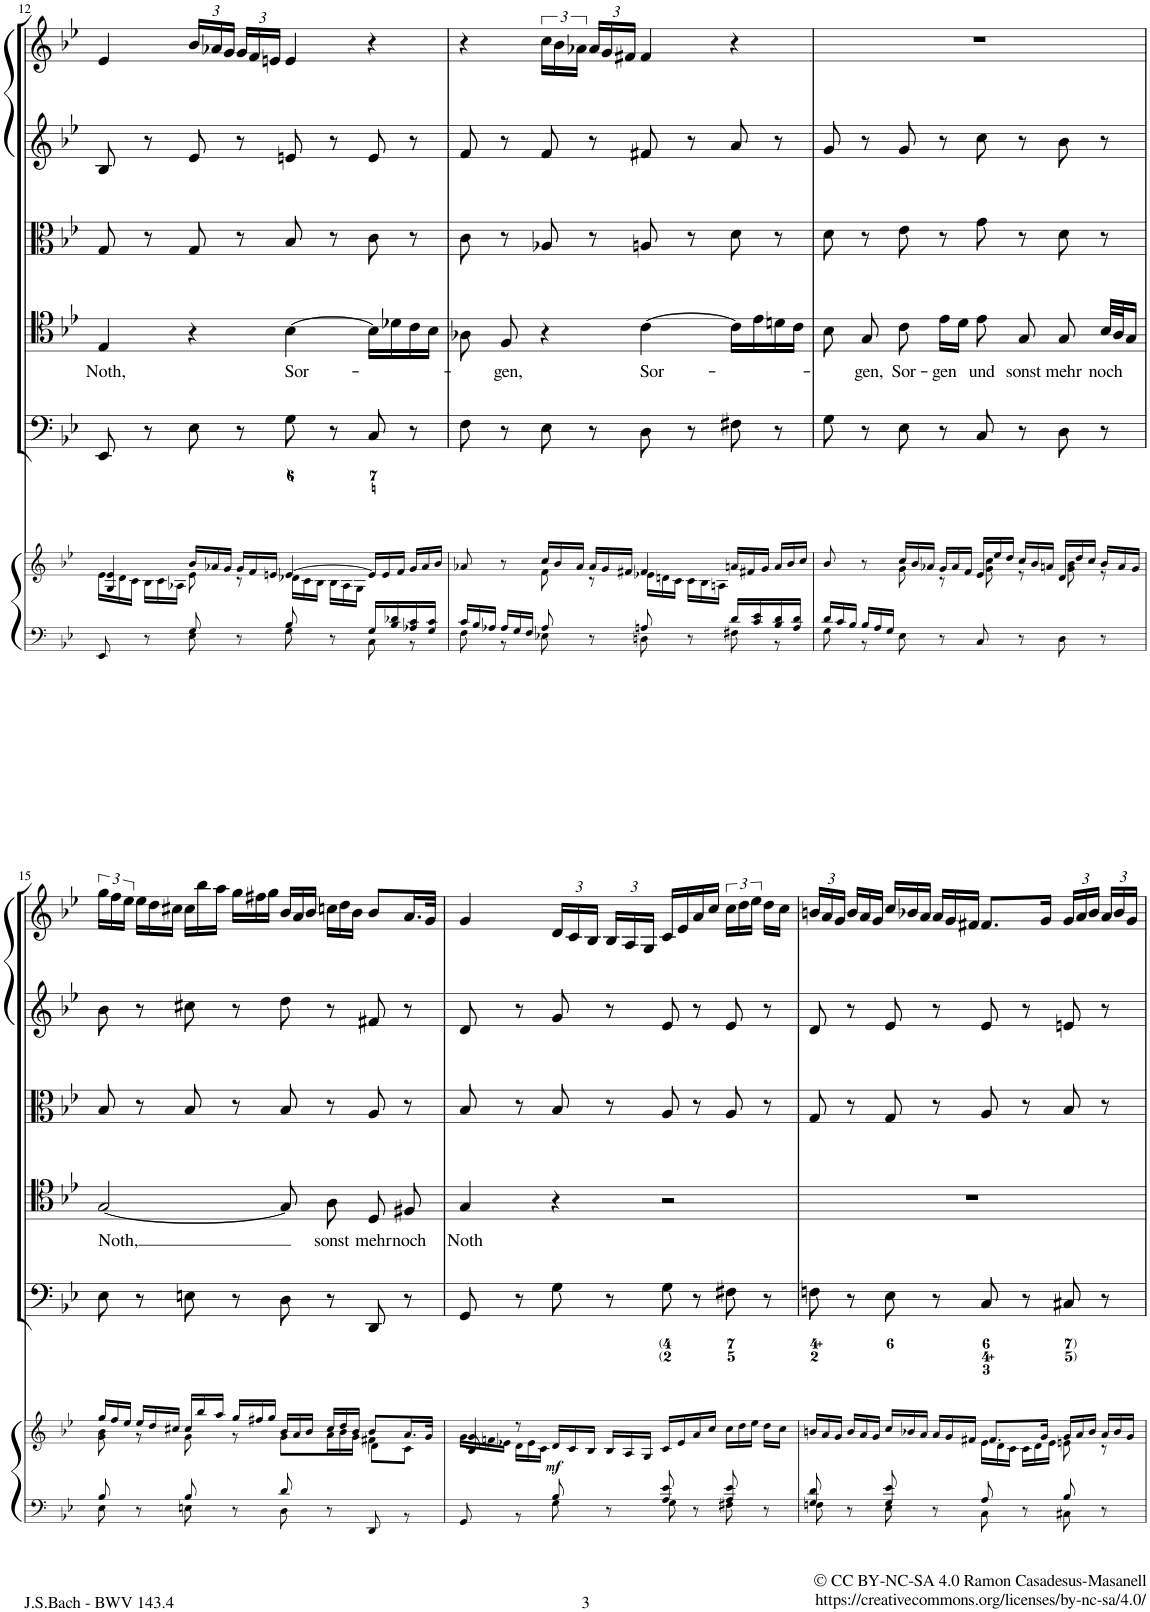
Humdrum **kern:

**kern	**kern	**dynam	**kern	**kern	**text	**kern	**kern	**kern
*part6	*part6	*part6	*part5	*part4	*part4	*part3	*part2	*part1
*staff7	*staff6	*staff6/7	*staff5	*staff4	*staff4	*staff3	*staff2	*staff1
*I"Piano reduction	*	*	*I"Continuo	*I"Tenore	*	*I"Viola	*I"Violino II	*I"Violino I
*I'Pno	*	*	*	*	*	*I'Vla	*I'Vln	*I'Vln
!!LO:PB:g=z
*clefF4	*clefG2	*	*clefF4	*clefC4	*	*clefC3	*clefG2	*clefG2
*k[b-e-]	*k[b-e-]	*	*k[b-e-]	*k[b-e-]	*	*k[b-e-]	*k[b-e-]	*k[b-e-]
*M4/4	*M4/4	*	*M4/4	*M4/4	*	*M4/4	*M4/4	*M4/4
*met(c)	*met(c)	*	*met(c)	*met(c)	*	*met(c)	*met(c)	*met(c)
=12	=12	=12	=12	=12	=12	=12	=12	=12
*^	*^	*	*	*	*	*	*	*
*	*	*	*Xbrackettup	*	*	*	*	*	*	*
!	!	!	!	!	!	!	!LO:LY:b	!	!	!
8EE-/	4ryy	4G/ 4e-/	24e-\LL	.	8EE-/	4E-/	Noth,	8G/	8B-/	4e-/
.	.	.	24d\	.	.	.	.	.	.	.
.	.	.	24c\JJ	.	.	.	.	.	.	.
8r	.	.	24B-\LL	.	8r	.	.	8r	8r	.
.	.	.	24c\	.	.	.	.	.	.	.
.	.	.	24A-X\JJ	.	.	.	.	.	.	.
*	*	*	*	*	*	*	*	*	*	*Xbrackettup
8G/	8E-\	24b-/LL	8e-\	.	8E-\	4r	.	8G/	8e-/	24b-/LL
.	.	24a-X/	.	.	.	.	.	.	.	24a-X/
.	.	24g/JJ	.	.	.	.	.	.	.	24g/JJ
8r	8ryy	24g/LL	8r	.	8r	.	.	8r	8r	24g/LL
.	.	24f/	.	.	.	.	.	.	.	24f/
.	.	24en/JJ	.	.	.	.	.	.	.	24en/JJ
!	!	!	!	!	!	!	!LO:LY:b	!	!	!
8B-/	8G\	[4e/	24d-X\LL	.	8G\	[4B-\	Sor-	8B-/	8en/	4e/
.	.	.	24c\	.	.	.	.	.	.	.
.	.	.	24B-\JJ	.	.	.	.	.	.	.
8r	8ryy	.	24B-\LL	.	8r	.	.	8r	8r	.
.	.	.	24A-\	.	.	.	.	.	.	.
.	.	.	24G\JJ	.	.	.	.	.	.	.
16G/LL	8C\	24e/LL]	4ryy	.	8C/	16B-\LL]	.	8c\	8e/	4r
.	.	24e/	.	.	.	.	.	.	.	.
16B-/ 16d-X/	.	.	.	.	.	16d-X\	.	.	.	.
.	.	24f/JJ	.	.	.	.	.	.	.	.
16A-X/ 16c/	8r	24g/LL	.	.	8r	16c\	.	8r	8r	.
.	.	24a-/	.	.	.	.	.	.	.	.
16G/ 16c/JJ	.	.	.	.	.	16B-\JJ	.	.	.	.
.	.	24b-/JJ	.	.	.	.	.	.	.	.
=13	=13	=13	=13	=13	=13	=13	=13	=13	=13	=13
*Xbrackettup	*	*	*	*	*	*	*	*	*	*
24c/LL	8F\	8a-X/	4ryy	.	8F\	8A-X\	.	8c\	8f/	4r
24B-/	.	.	.	.	.	.	.	.	.	.
24A-X/JJ	.	.	.	.	.	.	.	.	.	.
!	!	!	!	!	!	!	!LO:LY:b	!	!	!
24A-/LL	8r	8r	.	.	8r	8F/	-gen,	8r	8r	.
24G/	.	.	.	.	.	.	.	.	.	.
24F/JJ	.	.	.	.	.	.	.	.	.	.
*	*	*	*	*	*	*	*	*	*	*brackettup
8A-/	8E-X\	24cc/LL	8f\	.	8E-\	4r	.	8A-X/	8f/	24cc\LL
.	.	24b-/	.	.	.	.	.	.	.	24b-\
.	.	24a-/JJ	.	.	.	.	.	.	.	24a-X\JJ
*	*	*	*	*	*	*	*	*	*	*Xbrackettup
8r	8ryy	24a-/LL	8r	.	8r	.	.	8r	8r	24a-/LL
.	.	24g/	.	.	.	.	.	.	.	24g/
.	.	24f#X/JJ	.	.	.	.	.	.	.	24f#X/JJ
!	!	!	!	!	!	!	!LO:LY:b	!	!	!
8An/	8Dn\	4f#/	24e-X\LL	.	8D\	[4c\	Sor-	8An/	8f#X/	4f#/
.	.	.	24dn\	.	.	.	.	.	.	.
.	.	.	24c\JJ	.	.	.	.	.	.	.
8r	8ryy	.	24c\LL	.	8r	.	.	8r	8r	.
.	.	.	24B-\	.	.	.	.	.	.	.
.	.	.	24An\JJ	.	.	.	.	.	.	.
16d/LL	8F#X\	24an/LL	4ryy	.	8F#X\	16c\LL]	.	8d\	8a/	4r
.	.	24f#X/	.	.	.	.	.	.	.	.
16c/ 16e-/	.	.	.	.	.	16e-\	.	.	.	.
.	.	24g/JJ	.	.	.	.	.	.	.	.
16B-/ 16d/	8r	24a/LL	.	.	8r	16dn\	.	8r	8r	.
.	.	24b-/	.	.	.	.	.	.	.	.
16A/ 16d/JJ	.	.	.	.	.	16c\JJ	.	.	.	.
.	.	24cc/JJ	.	.	.	.	.	.	.	.
=14	=14	=14	=14	=14	=14	=14	=14	=14	=14	=14
24d/LL	8G\	8b-/	4ryy	.	8G\	8B-\	.	8d\	8g/	1r
24c/	.	.	.	.	.	.	.	.	.	.
24B-/JJ	.	.	.	.	.	.	.	.	.	.
!	!	!	!	!	!	!	!LO:LY:b	!	!	!
24B-/LL	8r	8r	.	.	8r	8G/	-gen,	8r	8r	.
24A/	.	.	.	.	.	.	.	.	.	.
24G/JJ	.	.	.	.	.	.	.	.	.	.
!	!	!	!	!	!	!	!LO:LY:b	!	!	!
8E-\	4ryy	24cc/LL	8g\	.	8E-\	8c\	Sor-	8e-\	8g/	.
.	.	24b-/	.	.	.	.	.	.	.	.
.	.	24a-X/JJ	.	.	.	.	.	.	.	.
!	!	!	!	!	!	!	!LO:LY:b	!	!	!
8r	.	24g/LL	8r	.	8r	16e-\LL	-gen	8r	8r	.
.	.	24a-/	.	.	.	.	.	.	.	.
.	.	.	.	.	.	16d\JJ	.	.	.	.
.	.	24f/JJ	.	.	.	.	.	.	.	.
!	!	!	!	!	!	!	!LO:LY:b	!	!	!
8C/	2ryy	24e-/LL	8g\ 8cc\	.	8C/	8e-\	und	8g\	8cc\	.
.	.	24ee-/	.	.	.	.	.	.	.	.
.	.	24dd/JJ	.	.	.	.	.	.	.	.
!	!	!	!	!	!	!	!LO:LY:b	!	!	!
8r	.	24cc/LL	8r	.	8r	8G/	sonst	8r	8r	.
.	.	24b-/	.	.	.	.	.	.	.	.
.	.	24an/JJ	.	.	.	.	.	.	.	.
!	!	!	!	!	!	!	!LO:LY:b	!	!	!
8D\	.	24d/LL	8g\ 8b-\	.	8D\	8G/	mehr	8d\	8b-\	.
.	.	24dd/	.	.	.	.	.	.	.	.
.	.	24cc/JJ	.	.	.	.	.	.	.	.
!	!	!	!	!	!	!	!LO:LY:b	!	!	!
8r	.	24b-/LL	8r	.	8r	32B-/LLL	noch	8r	8r	.
.	.	.	.	.	.	32A/J	.	.	.	.
.	.	24a/	.	.	.	.	.	.	.	.
.	.	.	.	.	.	16G/JJ	.	.	.	.
.	.	24g/JJ	.	.	.	.	.	.	.	.
!!LO:LB:g=z
=15	=15	=15	=15	=15	=15	=15	=15	=15	=15	=15
*	*	*	*^	*	*	*	*	*	*	*
!	!	!	!	!	!	!	!	!LO:LY:b	!	!	!
*	*	*	*	*	*	*	*	*	*	*	*brackettup
8B-/	8E-\	24gg/LL	8g\ 8b-\	2.ryy	.	8E-\	[2G/	Noth,	8B-/	8b-\	24gg\LL
.	.	24ff/	.	.	.	.	.	.	.	.	24ff\
.	.	24ee-/JJ	.	.	.	.	.	.	.	.	24ee-\JJ
8r	8ryy	24ee-/LL	8r	.	.	8r	.	.	8r	8r	24ee-\LL
.	.	24dd/	.	.	.	.	.	.	.	.	24dd\
.	.	24cc#X/JJ	.	.	.	.	.	.	.	.	24cc#X\JJ
8B-/	8En\	24cc#/LL	8g\	.	.	8En\	.	.	8B-/	8cc#X\	24cc#\LL
.	.	24bb-/	.	.	.	.	.	.	.	.	24bb-\
.	.	24aa/JJ	.	.	.	.	.	.	.	.	24aa\JJ
8r	8ryy	24gg/LL	8r	.	.	8r	.	.	8r	8r	24gg\LL
.	.	24ff#X/	.	.	.	.	.	.	.	.	24ff#X\
.	.	24gg/JJ	.	.	.	.	.	.	.	.	24gg\JJ
*	*	*	*	*	*	*	*	*	*	*	*Xbrackettup
8d/	8D\	24b-/LL	8g\L	.	.	8D\	8G/]	.	8B-/	8dd\	24b-/LL
.	.	24a/	.	.	.	.	.	.	.	.	24a/
.	.	24b-/JJ	.	.	.	.	.	.	.	.	24b-/JJ
!	!	!	!	!	!	!	!	!LO:LY:b	!	!	!
*	*	*	*	*	*	*	*	*	*	*	*brackettup
8r	8ryy	24cc#/LL	24a\L	.	.	8r	8A\	sonst	8r	8r	24ccn\LL
.	.	24dd/	24b-\	.	.	.	.	.	.	.	24dd\
.	.	24b-/JJ	24g\JJ	.	.	.	.	.	.	.	24b-\JJ
!	!	!	!	!	!	!	!	!LO:LY:b	!	!	!
4ryy	8DD/	8b-/L	4f#X\	8d\L	.	8DD/	8D/	mehr	8A/	8f#X/	8b-/L
!	!	!	!	!	!	!	!	!LO:LY:b	!	!	!
.	8r	16.a/L	.	8c\J	.	8r	8F#X/	noch	8r	8r	16.a/L
.	.	32g/JJk	.	.	.	.	.	.	.	.	32g/JJk
=16	=16	=16	=16	=16	=16	=16	=16	=16	=16	=16	=16
*	*	*	*brackettup	*	*	*	*	*	*	*	*
!	!	!	!	!	!	!	!	!LO:LY:b	!	!	!
8ryy	8GG/	4g/	24g\LL	8B-/	.	8GG/	4G/	Noth	8B-/	8d/	4g/
.	.	.	24fn\	.	.	.	.	.	.	.	.
.	.	.	24e-X\JJ	.	.	.	.	.	.	.	.
8r	8r	.	24d\LL	2..ryy	.	8r	.	.	8r	8r	.
.	.	.	24e-\	.	.	.	.	.	.	.	.
.	.	.	24c\JJ	.	.	.	.	.	.	.	.
*	*	*Xbrackettup	*	*	*	*	*	*	*	*	*Xbrackettup
!	!	!	!	!	!LO:DY:b	!	!	!	!	!	!
8B-/	8G\	24d/LL	4ryy	.	mf	8G\	4r	.	8B-/	8g/	24d/LL
.	.	24c/	.	.	.	.	.	.	.	.	24c/
.	.	24B-/JJ	.	.	.	.	.	.	.	.	24B-/JJ
8r	8ryy	24B-/LL	.	.	.	8r	.	.	8r	8r	24B-/LL
.	.	24A/	.	.	.	.	.	.	.	.	24A/
.	.	24G/JJ	.	.	.	.	.	.	.	.	24G/JJ
8A/ 8e-/	8G\	16c/LL	2ryy	.	.	8G\	2r	.	8A/	8e-/	16c/LL
.	.	16e-/	.	.	.	.	.	.	.	.	16e-/
8r	8ryy	16a/	.	.	.	8r	.	.	8r	8r	16a/
.	.	16cc/JJ	.	.	.	.	.	.	.	.	16cc/JJ
*	*	*brackettup	*	*	*	*	*	*	*	*	*brackettup
8A/ 8e-/	8F#X\	24cc\LL	.	.	.	8F#X\	.	.	8A/	8e-/	24cc\LL
.	.	24dd\	.	.	.	.	.	.	.	.	24dd\
.	.	24ee-\JJ	.	.	.	.	.	.	.	.	24ee-\JJ
8r	8ryy	16dd\LL	.	.	.	8r	.	.	8r	8r	16dd\LL
.	.	16cc\JJ	.	.	.	.	.	.	.	.	16cc\JJ
*	*	*v	*v	*v	*	*	*	*	*	*	*
=17	=17	=17	=17	=17	=17	=17	=17	=17	=17
*	*	*Xbrackettup	*	*	*	*	*	*	*Xbrackettup
*	*	*^	*	*	*	*	*	*	*
8G/ 8d/	8Fn\	24bn/LL	2ryy	.	8Fn\	1r	.	8G/	8d/	24bn/LL
.	.	24a/	.	.	.	.	.	.	.	24a/
.	.	24g/JJ	.	.	.	.	.	.	.	24g/JJ
8r	8ryy	24b/LL	.	.	8r	.	.	8r	8r	24b/LL
.	.	24a/	.	.	.	.	.	.	.	24a/
.	.	24g/JJ	.	.	.	.	.	.	.	24g/JJ
8G/ 8e-/	8E-\	24cc/LL	.	.	8E-\	.	.	8G/	8e-/	24cc/LL
.	.	24b-X/	.	.	.	.	.	.	.	24b-X/
.	.	24a/JJ	.	.	.	.	.	.	.	24a/JJ
8r	8ryy	24a/LL	.	.	8r	.	.	8r	8r	24a/LL
.	.	24g/	.	.	.	.	.	.	.	24g/
.	.	24f#X/JJ	.	.	.	.	.	.	.	24f#X/JJ
8A/	8C\	8.f#/L	24e-\LL	.	8C/	.	.	8A/	8e-/	8.f#/L
.	.	.	24d\	.	.	.	.	.	.	.
.	.	.	24c\JJ	.	.	.	.	.	.	.
8r	8ryy	.	24c\LL	.	8r	.	.	8r	8r	.
.	.	.	24d\	.	.	.	.	.	.	.
.	.	16g/Jk	.	.	.	.	.	.	.	16g/Jk
.	.	.	24e-\JJ	.	.	.	.	.	.	.
8B-/	8C#X\	24g/LL	8en\	.	8C#X/	.	.	8B-/	8en/	24g/LL
.	.	24a/	.	.	.	.	.	.	.	24a/
.	.	24b-/JJ	.	.	.	.	.	.	.	24b-/JJ
8r	8ryy	24a/LL	8r	.	8r	.	.	8r	8r	24a/LL
.	.	24b-/	.	.	.	.	.	.	.	24b-/
.	.	24g/JJ	.	.	.	.	.	.	.	24g/JJ
*v	*v	*	*	*	*	*	*	*	*	*
*	*v	*v	*	*	*	*	*	*	*
=	=	=	=	=	=	=	=	=
*-	*-	*-	*-	*-	*-	*-	*-	*-
